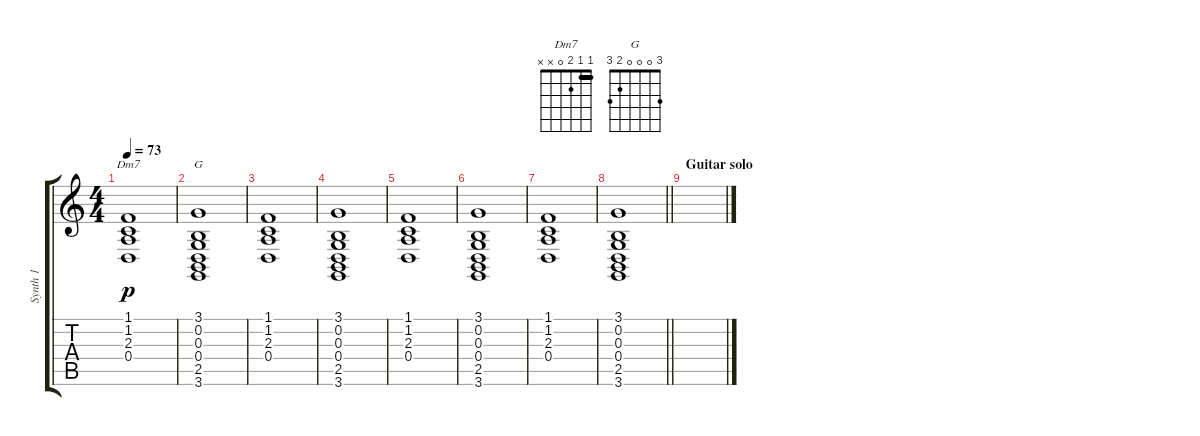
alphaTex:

\track ("Synth 1" "Synth 1") {instrument stringensemble1}
\staff {score tabs}
\tuning (E4 B3 G3 D3 A2 E2) {hide}
\chord ("Dm7" 1 1 2 0 x x) {barre 1}
\chord ("G" 3 0 0 0 2 3)
\ts (4 4)
\tempo 73
\clef g2
\ks c
(1.1 1.2 2.3 0.4).1{ch "Dm7" dy p} |
(3.1 0.2 0.3 0.4 2.5 3.6).1{ch "G"} |
(1.1 1.2 2.3 0.4).1 |
(3.1 0.2 0.3 0.4 2.5 3.6).1 |
(1.1 1.2 2.3 0.4).1 |
(3.1 0.2 0.3 0.4 2.5 3.6).1 |
(1.1 1.2 2.3 0.4).1 |
\barLineRight lightlight
(3.1 0.2 0.3 0.4 2.5 3.6).1 |
\section ("" "Guitar solo")
